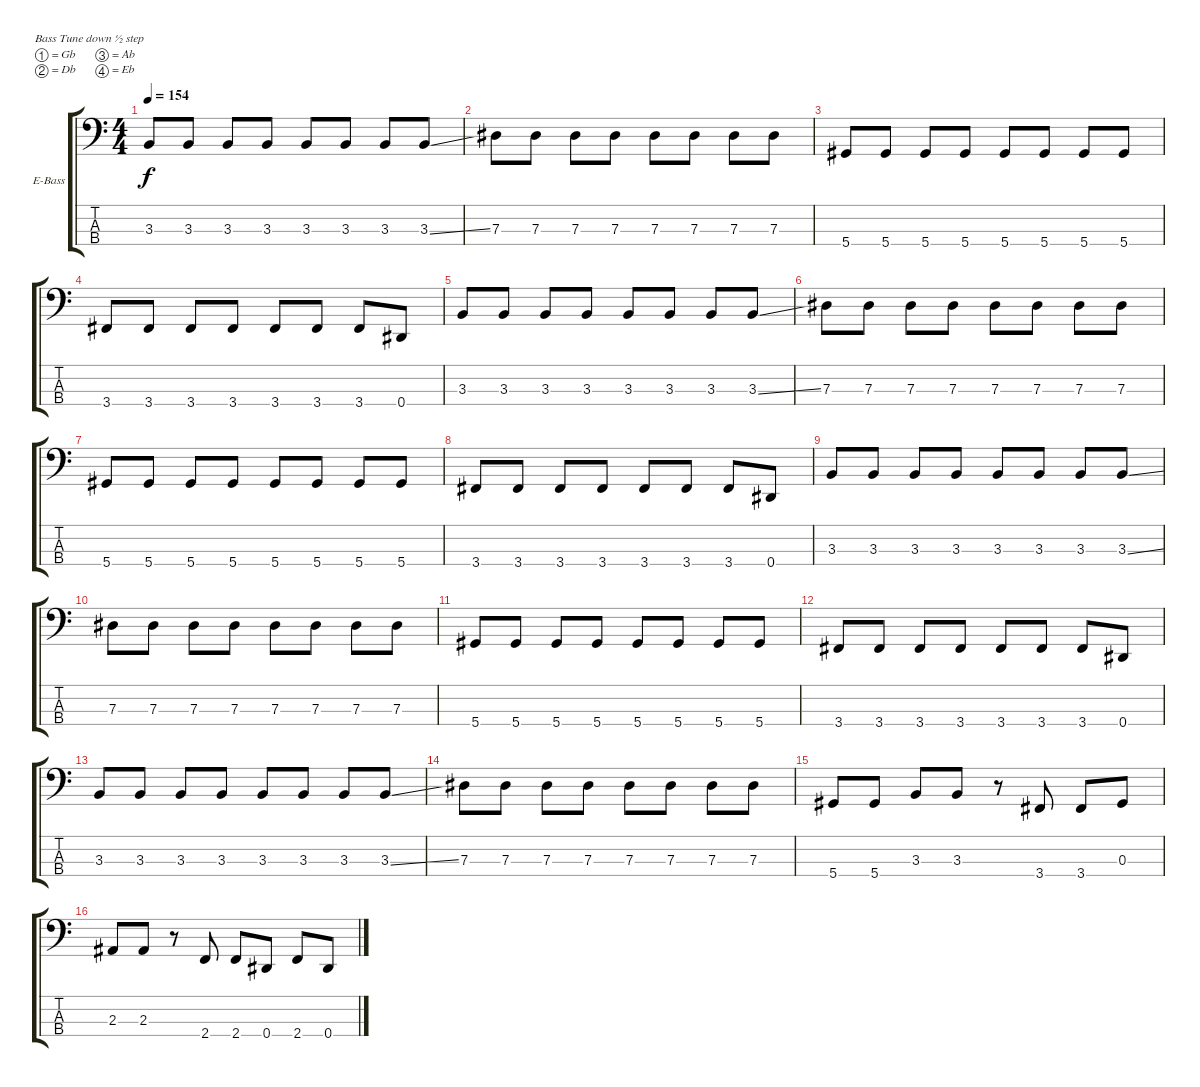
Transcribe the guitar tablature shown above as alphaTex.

\defaultSystemsLayout 4
\bracketExtendMode groupsimilarinstruments
\firstSystemTrackNameOrientation horizontal
\otherSystemsTrackNameOrientation horizontal
\track ("Electric Bass" "E-Bass") {instrument electricbassfinger}
\staff {score tabs}
\tuning (Gb2 Db2 Ab1 Eb1)
\ts (4 4)
\tempo 154
\clef f4
\ks c
3.3.8{dy f} 3.3.8 3.3.8 3.3.8 3.3.8 3.3.8 3.3.8 3.3{ss}.8 |
7.3.8 7.3.8 7.3.8 7.3.8 7.3.8 7.3.8 7.3.8 7.3.8 |
5.4.8 5.4.8 5.4.8 5.4.8 5.4.8 5.4.8 5.4.8 5.4.8 |
3.4.8 3.4.8 3.4.8 3.4.8 3.4.8 3.4.8 3.4.8 0.4.8 |
3.3.8 3.3.8 3.3.8 3.3.8 3.3.8 3.3.8 3.3.8 3.3{ss}.8 |
7.3.8 7.3.8 7.3.8 7.3.8 7.3.8 7.3.8 7.3.8 7.3.8 |
5.4.8 5.4.8 5.4.8 5.4.8 5.4.8 5.4.8 5.4.8 5.4.8 |
3.4.8 3.4.8 3.4.8 3.4.8 3.4.8 3.4.8 3.4.8 0.4.8 |
3.3.8 3.3.8 3.3.8 3.3.8 3.3.8 3.3.8 3.3.8 3.3{ss}.8 |
7.3.8 7.3.8 7.3.8 7.3.8 7.3.8 7.3.8 7.3.8 7.3.8 |
5.4.8 5.4.8 5.4.8 5.4.8 5.4.8 5.4.8 5.4.8 5.4.8 |
3.4.8 3.4.8 3.4.8 3.4.8 3.4.8 3.4.8 3.4.8 0.4.8 |
3.3.8 3.3.8 3.3.8 3.3.8 3.3.8 3.3.8 3.3.8 3.3{ss}.8 |
7.3.8 7.3.8 7.3.8 7.3.8 7.3.8 7.3.8 7.3.8 7.3.8 |
5.4.8 5.4.8 3.3.8 3.3.8 r.8 3.4.8 3.4.8 0.3.8 |
2.3.8 2.3.8 r.8 2.4.8 2.4.8 0.4.8 2.4.8 0.4.8
